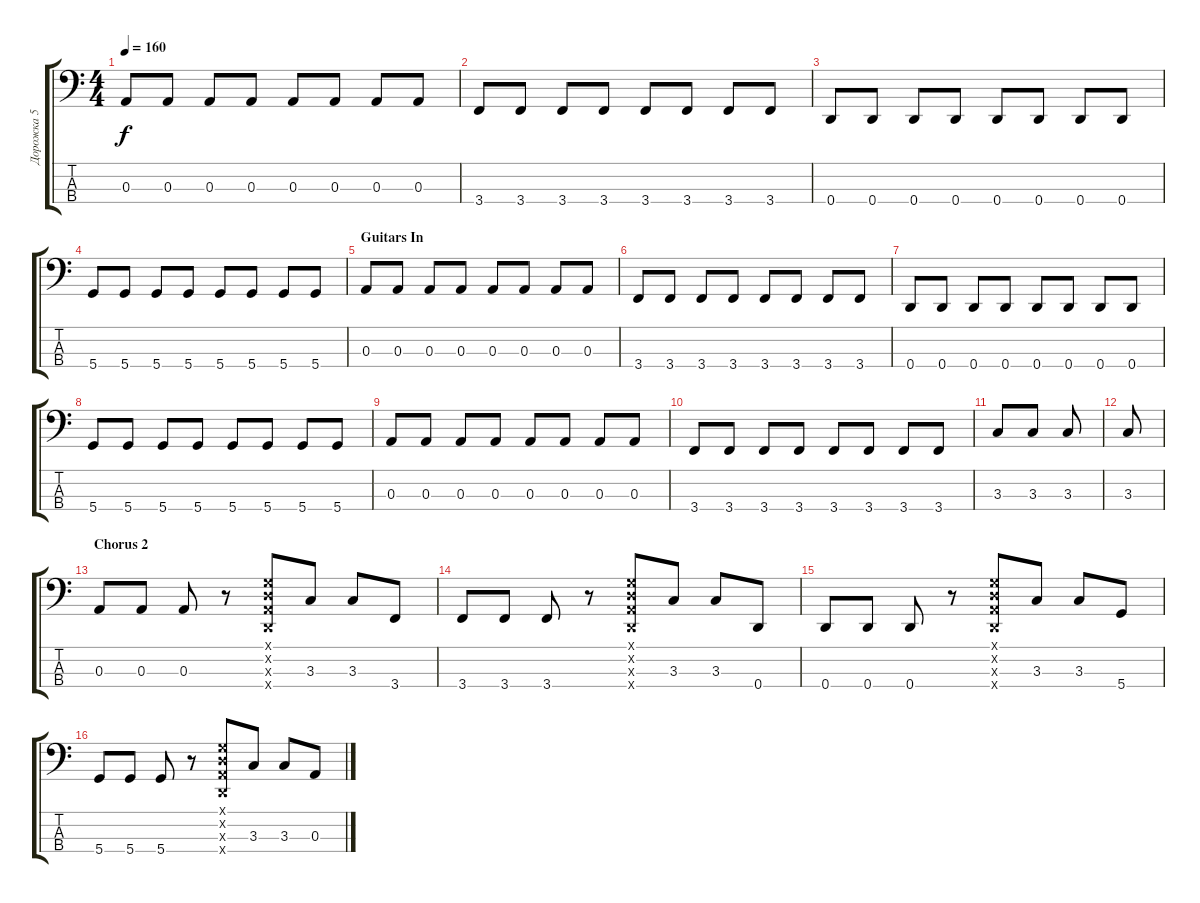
\track ("Дорожка 5" "Дорожка 5") {instrument electricbasspick}
\staff {score tabs}
\tuning (G2 D2 A1 D1) {hide}
\ts (4 4)
\tempo 160
\clef f4
\ks c
0.3.8{dy f} 0.3.8 0.3.8 0.3.8 0.3.8 0.3.8 0.3.8 0.3.8 |
3.4.8 3.4.8 3.4.8 3.4.8 3.4.8 3.4.8 3.4.8 3.4.8 |
0.4.8 0.4.8 0.4.8 0.4.8 0.4.8 0.4.8 0.4.8 0.4.8 |
5.4.8 5.4.8 5.4.8 5.4.8 5.4.8 5.4.8 5.4.8 5.4.8 |
\section ("" "Guitars In")
0.3.8 0.3.8 0.3.8 0.3.8 0.3.8 0.3.8 0.3.8 0.3.8 |
3.4.8 3.4.8 3.4.8 3.4.8 3.4.8 3.4.8 3.4.8 3.4.8 |
0.4.8 0.4.8 0.4.8 0.4.8 0.4.8 0.4.8 0.4.8 0.4.8 |
5.4.8 5.4.8 5.4.8 5.4.8 5.4.8 5.4.8 5.4.8 5.4.8 |
0.3.8 0.3.8 0.3.8 0.3.8 0.3.8 0.3.8 0.3.8 0.3.8 |
3.4.8 3.4.8 3.4.8 3.4.8 3.4.8 3.4.8 3.4.8 3.4.8 |
3.3.8 3.3.8 3.3.8 |
3.3.8 |
\section ("" "Chorus 2")
0.3.8 0.3.8 0.3.8 r.8 (0.1{x} 0.2{x} 0.3{x} 0.4{x}).8 3.3.8 3.3.8 3.4.8 |
3.4.8 3.4.8 3.4.8 r.8 (0.1{x} 0.2{x} 0.3{x} 0.4{x}).8 3.3.8 3.3.8 0.4.8 |
0.4.8 0.4.8 0.4.8 r.8 (0.1{x} 0.2{x} 0.3{x} 0.4{x}).8 3.3.8 3.3.8 5.4.8 |
5.4.8 5.4.8 5.4.8 r.8 (0.1{x} 0.2{x} 0.3{x} 0.4{x}).8 3.3.8 3.3.8 0.3.8
